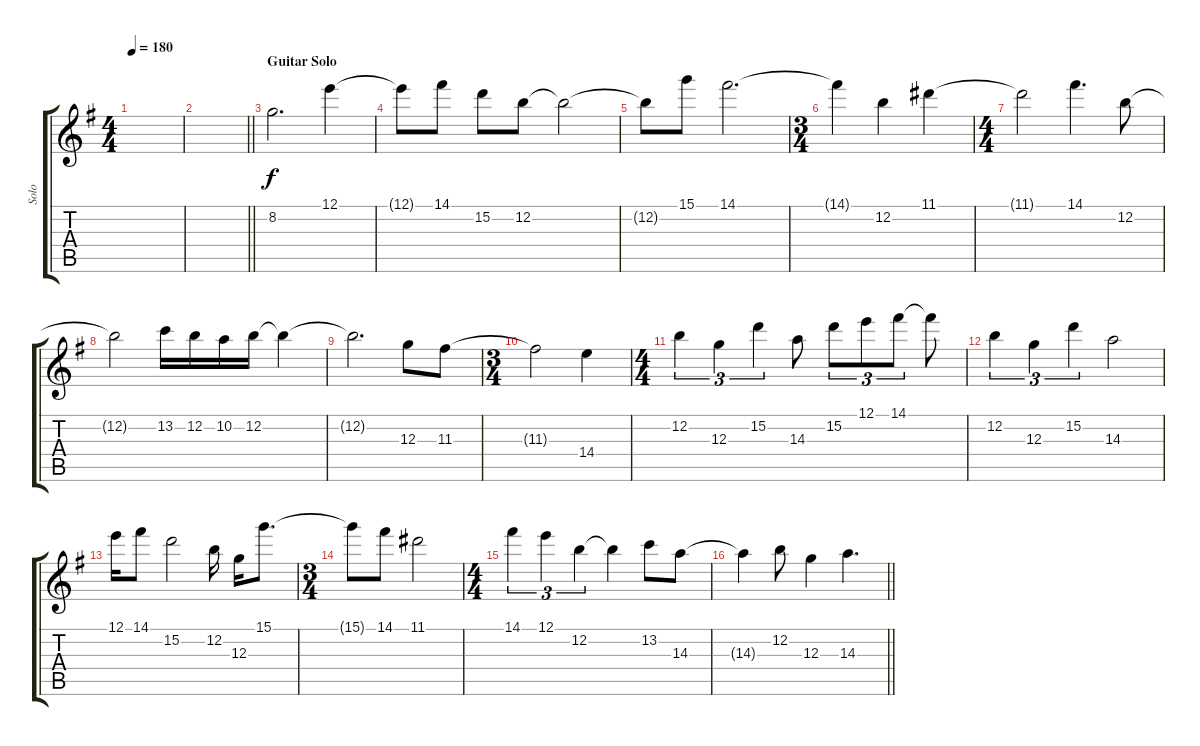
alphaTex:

\track ("Solo" "Solo") {instrument distortionguitar}
\staff {score tabs}
\tuning (E4 B3 G3 D3 A2 E2) {hide}
\ts (4 4)
\tempo 180
\clef g2
\ks g
|
\barLineRight lightlight
|
\section ("" "Guitar Solo")
8.2.2{d} 12.1.4 |
12.1{t}.8 14.1.8 15.2.8 12.2.8 12.2{t}.2 |
12.2{t}.8 15.1.8 14.1.2{d} |
\ts (3 4)
14.1{t}.4 12.2.4 11.1.4 |
\ts (4 4)
11.1{t}.2 14.1.4{d} 12.2.8 |
12.2{t}.2 13.2.16 12.2.16 10.2.16 12.2.16 12.2{t}.4 |
12.2{t}.2{d} 12.3.8 11.3.8 |
\ts (3 4)
11.3{t}.2 14.4.4 |
\ts (4 4)
12.2.4{tu (3 2)} 12.3.4{tu (3 2)} 15.2.4{tu (3 2)} 14.3.8 15.2.8{tu (3 2)} 12.1.8{tu (3 2)} 14.1.8{tu (3 2)} 14.1{t}.8 |
12.2.4{tu (3 2)} 12.3.4{tu (3 2)} 15.2.4{tu (3 2)} 14.3.2 |
12.1.16 14.1.8 15.2.2 12.2.16 12.3.16 15.1.8{d} |
\ts (3 4)
15.1{t}.8 14.1.8 11.1.2 |
\ts (4 4)
14.1.4{tu (3 2)} 12.1.4{tu (3 2)} 12.2.4{tu (3 2)} 12.2{t}.4 13.2.8 14.3.8 |
\barLineRight lightlight
14.3{t}.4 12.2.8 12.3.4 14.3.4{d}
